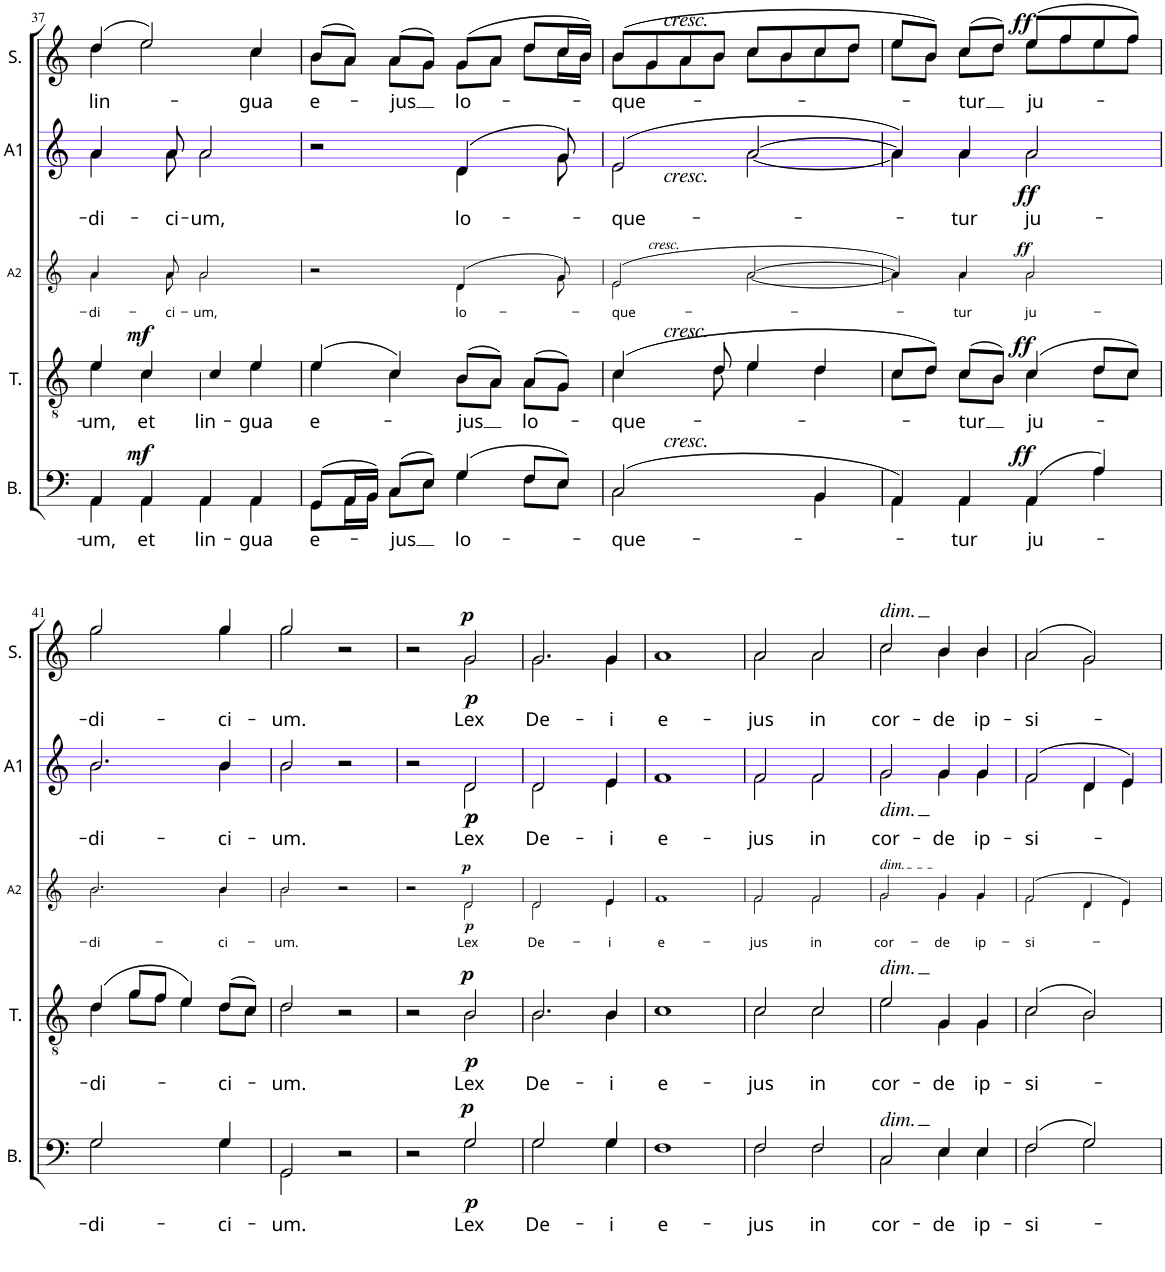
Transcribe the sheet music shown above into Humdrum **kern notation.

**kern	**text	**dynam	**kern	**text	**dynam	**kern	**text	**dynam	**kern	**text	**dynam	**kern	**text	**dynam
*part5	*part5	*part5	*part4	*part4	*part4	*part3	*part3	*part3	*part2	*part2	*part2	*part1	*part1	*part1
*staff5	*staff5	*staff5	*staff4	*staff4	*staff4	*staff3	*staff3	*staff3	*staff2	*staff2	*staff2	*staff1	*staff1	*staff1
*I"Basse	*	*	*I"Ténor	*	*	*I"Alto 2	*	*	*I"Alto 1	*	*	*I"Soprano	*	*
*I'B.	*	*	*I'T.	*	*	*I'A2	*	*	*I'A1	*	*	*I'S.	*	*
!!LO:PB:g=z
*clefF4	*	*	*clefGv2	*	*	*clefG2	*	*	*clefG2	*	*	*clefG2	*	*
*k[]	*	*	*k[]	*	*	*k[]	*	*	*k[]	*	*	*k[]	*	*
*M2/2	*	*	*M2/2	*	*	*M2/2	*	*	*M2/2	*	*	*M2/2	*	*
*met(c|)	*	*	*met(c|)	*	*	*met(c|)	*	*	*met(c|)	*	*	*met(c|)	*	*
=37	=37	=37	=37	=37	=37	=37	=37	=37	=37	=37	=37	=37	=37	=37
!	!LO:LY:b	!	!	!LO:LY:b	!	!	!LO:LY:b	!	!	!LO:LY:b	!	!	!LO:LY:b	!
*^	*	*	*^	*	*	*^	*	*	*^	*	*	*^	*	*
4AA/	4AA\	-um,	.	4e/	4e\	-um,	.	4.a/	4.a\	-di-	.	4.a/	4.a\	-di-	.	(4dd/	4dd\	lin-	.
!	!	!LO:LY:b	!LO:DY:a	!	!	!LO:LY:b	!LO:DY:a	!	!	!	!	!	!	!	!	!	!	!	!
4AA/	4AA\	et	mf	4c/	4c\	et	mf	.	.	.	.	.	.	.	.	2ee/)	2ee\	.	.
!	!	!	!	!	!	!	!	!	!	!LO:LY:b	!	!	!	!LO:LY:b	!	!	!	!	!
.	.	.	.	.	.	.	.	8a/	8a\	-ci-	.	8a/	8a\	-ci-	.	.	.	.	.
!	!	!LO:LY:b	!	!	!	!LO:LY:b	!	!	!	!LO:LY:b	!	!	!	!LO:LY:b	!	!	!	!	!
4AA/	4AA\	lin-	.	4c/	4d\	lin-	.	2a/	2a\	-um,	.	2a/	2a\	-um,	.	.	.	.	.
!	!	!LO:LY:b	!	!	!	!LO:LY:b	!	!	!	!	!	!	!	!	!	!	!	!LO:LY:b	!
4AA/	4AA\	-gua	.	4e/	4e\	-gua	.	.	.	.	.	.	.	.	.	4cc/	4cc\	-gua	.
=38	=38	=38	=38	=38	=38	=38	=38	=38	=38	=38	=38	=38	=38	=38	=38	=38	=38	=38	=38
!	!	!LO:LY:b	!	!	!	!LO:LY:b	!	!	!	!	!	!	!	!	!	!	!	!LO:LY:b	!
(8GG/L	8GG\L	e-	.	(4e/	4e\	e-	.	2r	2ryy	.	.	2r	2ryy	.	.	(8b/L	8b\L	e-	.
16AA/L	16AA\L	.	.	.	.	.	.	.	.	.	.	.	.	.	.	8a/J)	8a\J	.	.
16BB/JJ)	16BB\JJ	.	.	.	.	.	.	.	.	.	.	.	.	.	.	.	.	.	.
!	!	!LO:LY:b	!	!	!	!	!	!	!	!	!	!	!	!	!	!	!	!LO:LY:b	!
(8C/L	8C\L	-jus	.	4c/)	4c\	.	.	.	.	.	.	.	.	.	.	(8a/L	8a\L	-jus	.
8E/J)	8E\J	.	.	.	.	.	.	.	.	.	.	.	.	.	.	8g/J)	8g\J	.	.
!	!	!LO:LY:b	!	!	!	!LO:LY:b	!	!	!	!LO:LY:b	!	!	!	!LO:LY:b	!	!	!	!LO:LY:b	!
(4G/	4G\	lo-	.	(8B/L	8B\L	-jus	.	(4.d/	4.d\	lo-	.	(4.d/	4.d\	lo-	.	(8g/L	8g\L	lo-	.
.	.	.	.	8A/J)	8A\J	.	.	.	.	.	.	.	.	.	.	8a/J	8a\J	.	.
!	!	!	!	!	!	!LO:LY:b	!	!	!	!	!	!	!	!	!	!	!	!	!
8F/L	8F\L	.	.	(8A/L	8A\L	lo-	.	.	.	.	.	.	.	.	.	8dd/L	8dd\L	.	.
8E/J)	8E\J	.	.	8G/J)	8G\J	.	.	8g/)	8g\	.	.	8g/)	8g\	.	.	16cc/L	16cc\L	.	.
.	.	.	.	.	.	.	.	.	.	.	.	.	.	.	.	16b/JJ)	16b\JJ	.	.
=39	=39	=39	=39	=39	=39	=39	=39	=39	=39	=39	=39	=39	=39	=39	=39	=39	=39	=39	=39
!	!	!	!	!	!	!	!	!	!	!	!	!	!	!	!	!LO:TX:a:i:t=cresc.	!	!	!
!	!	!	!	!	!	!	!	!	!	!	!	!LO:TX:b:i:t=cresc.	!	!	!	!	!	!	!
!	!	!	!	!	!	!	!	!LO:TX:a:i:t=cresc.	!	!	!	!	!	!	!	!	!	!	!
!	!	!	!	!LO:TX:a:i:t=cresc.	!	!	!	!	!	!	!	!	!	!	!	!	!	!	!
!LO:TX:a:i:t=cresc.	!	!	!	!	!	!	!	!	!	!	!	!	!	!	!	!	!	!	!
!	!	!LO:LY:b	!	!	!	!LO:LY:b	!	!	!	!LO:LY:b	!	!	!	!LO:LY:b	!	!	!	!LO:LY:b	!
(2.C/	2.C\	-que-	.	(4.c/	4.c\	-que-	.	(2e/	2e\	-que-	.	(2e/	2e\	-que-	.	(8b/L	8b\L	-que-	.
.	.	.	.	.	.	.	.	.	.	.	.	.	.	.	.	8g/	8g\	.	.
.	.	.	.	.	.	.	.	.	.	.	.	.	.	.	.	8a/	8a\	.	.
.	.	.	.	8d/	8d\	.	.	.	.	.	.	.	.	.	.	8b/J	8b\J	.	.
.	.	.	.	4e/	4e\	.	.	[2a/	[2a\	.	.	[2a/	[2a\	.	.	8cc/L	8cc\L	.	.
.	.	.	.	.	.	.	.	.	.	.	.	.	.	.	.	8b/	8b\	.	.
4BB/	4BB\	.	.	4d/	4d\	.	.	.	.	.	.	.	.	.	.	8cc/	8cc\	.	.
.	.	.	.	.	.	.	.	.	.	.	.	.	.	.	.	8dd/J	8dd\J	.	.
=40	=40	=40	=40	=40	=40	=40	=40	=40	=40	=40	=40	=40	=40	=40	=40	=40	=40	=40	=40
4AA/)	4AA\	.	.	8c/L	8c\L	.	.	4a/])	4a\]	.	.	4a/])	4a\]	.	.	8ee/L	8ee\L	.	.
.	.	.	.	8d/J)	8d\J	.	.	.	.	.	.	.	.	.	.	8b/J)	8b\J	.	.
!	!	!LO:LY:b	!	!	!	!LO:LY:b	!	!	!	!LO:LY:b	!	!	!	!LO:LY:b	!	!	!	!LO:LY:b	!
4AA/	4AA\	-tur	.	(8c/L	8c\L	-tur	.	4a/	4a\	-tur	.	4a/	4a\	-tur	.	(8cc/L	8cc\L	-tur	.
.	.	.	.	8B/J)	8B\J	.	.	.	.	.	.	.	.	.	.	8dd/J)	8dd\J	.	.
!	!	!LO:LY:b	!LO:DY:a	!	!	!LO:LY:b	!LO:DY:a	!	!	!LO:LY:b	!LO:DY:a	!	!	!LO:LY:b	!LO:DY:b	!	!	!LO:LY:b	!LO:DY:a
(4AA/	4AA\	ju-	ff	(4c/	4c\	ju-	ff	2a/	2a\	ju-	ff	2a/	2a\	ju-	ff	(8ee/L	8ee\L	ju-	ff
.	.	.	.	.	.	.	.	.	.	.	.	.	.	.	.	8ff/	8ff\	.	.
4A/)	4A\	.	.	8d/L	8d\L	.	.	.	.	.	.	.	.	.	.	8ee/	8ee\	.	.
.	.	.	.	8c/J)	8c\J	.	.	.	.	.	.	.	.	.	.	8ff/J)	8ff\J	.	.
!!LO:LB:g=z	!!
=41	=41	=41	=41	=41	=41	=41	=41	=41	=41	=41	=41	=41	=41	=41	=41	=41	=41	=41	=41
!	!	!LO:LY:b	!	!	!	!LO:LY:b	!	!	!	!LO:LY:b	!	!	!	!LO:LY:b	!	!	!	!LO:LY:b	!
2.G/	2.G\	-di-	.	(4d/	4d\	-di-	.	2.b/	2.b\	-di-	.	2.b/	2.b\	-di-	.	2.gg/	2.gg\	-di-	.
.	.	.	.	8g/L	8g\L	.	.	.	.	.	.	.	.	.	.	.	.	.	.
.	.	.	.	8f/J	8f\J	.	.	.	.	.	.	.	.	.	.	.	.	.	.
.	.	.	.	4e/)	4e\	.	.	.	.	.	.	.	.	.	.	.	.	.	.
!	!	!LO:LY:b	!	!	!	!LO:LY:b	!	!	!	!LO:LY:b	!	!	!	!LO:LY:b	!	!	!	!LO:LY:b	!
4G/	4G\	-ci-	.	(8d/L	8d\L	-ci-	.	4b/	4b\	-ci-	.	4b/	4b\	-ci-	.	4gg/	4gg\	-ci-	.
.	.	.	.	8c/J)	8c\J	.	.	.	.	.	.	.	.	.	.	.	.	.	.
=42	=42	=42	=42	=42	=42	=42	=42	=42	=42	=42	=42	=42	=42	=42	=42	=42	=42	=42	=42
!	!	!LO:LY:b	!	!	!	!LO:LY:b	!	!	!	!LO:LY:b	!	!	!	!LO:LY:b	!	!	!	!LO:LY:b	!
2GG/	2GG\	-um.	.	2d/	2d\	-um.	.	2b/	2b\	-um.	.	2b/	2b\	-um.	.	2gg/	2gg\	-um.	.
2r	2ryy	.	.	2r	2ryy	.	.	2r	2ryy	.	.	2r	2ryy	.	.	2r	2ryy	.	.
=43	=43	=43	=43	=43	=43	=43	=43	=43	=43	=43	=43	=43	=43	=43	=43	=43	=43	=43	=43
2r	2ryy	.	.	2r	2ryy	.	.	2r	2ryy	.	.	2r	2ryy	.	.	2r	2ryy	.	.
!	!	!LO:LY:b	!LO:DY:a	!	!	!LO:LY:b	!	!	!	!LO:LY:b	!	!	!	!LO:LY:b	!	!	!	!LO:LY:b	!
!	!	!	!LO:DY:n=1:b	!	!	!	!LO:DY:a	!	!	!	!	!	!	!	!	!	!	!	!
!	!	!	!	!	!	!	!LO:DY:n=1:b	!	!	!	!LO:DY:a	!	!	!	!	!	!	!	!
!	!	!	!	!	!	!	!	!	!	!	!LO:DY:n=1:b	!	!	!	!LO:DY:b	!	!	!	!
!	!	!	!	!	!	!	!	!	!	!	!	!	!	!	!LO:DY:n=1:b	!	!	!	!LO:DY:a
!	!	!	!	!	!	!	!	!	!	!	!	!	!	!	!	!	!	!	!LO:DY:n=1:b
2G/	2G\	Lex	p p	2B/	2B\	Lex	p p	2d/	2d\	Lex	p p	2d/	2d\	Lex	p p	2g/	2g\	Lex	p p
=44	=44	=44	=44	=44	=44	=44	=44	=44	=44	=44	=44	=44	=44	=44	=44	=44	=44	=44	=44
!	!	!LO:LY:b	!	!	!	!LO:LY:b	!	!	!	!LO:LY:b	!	!	!	!LO:LY:b	!	!	!	!LO:LY:b	!
2.G/	2.G\	De-	.	2.B/	2.B\	De-	.	2.d/	2.d\	De-	.	2.d/	2.d\	De-	.	2.g/	2.g\	De-	.
!	!	!LO:LY:b	!	!	!	!LO:LY:b	!	!	!	!LO:LY:b	!	!	!	!LO:LY:b	!	!	!	!LO:LY:b	!
4G/	4G\	-i	.	4B/	4B\	-i	.	4e/	4e\	-i	.	4e/	4e\	-i	.	4g/	4g\	-i	.
=45	=45	=45	=45	=45	=45	=45	=45	=45	=45	=45	=45	=45	=45	=45	=45	=45	=45	=45	=45
!	!	!LO:LY:b	!	!	!	!LO:LY:b	!	!	!	!LO:LY:b	!	!	!	!LO:LY:b	!	!	!	!LO:LY:b	!
1F	1F	e-	.	1c	1c	e-	.	1f	1f	e-	.	1f	1f	e-	.	1a	1a	e-	.
=46	=46	=46	=46	=46	=46	=46	=46	=46	=46	=46	=46	=46	=46	=46	=46	=46	=46	=46	=46
!	!	!LO:LY:b	!	!	!	!LO:LY:b	!	!	!	!LO:LY:b	!	!	!	!LO:LY:b	!	!	!	!LO:LY:b	!
2F/	2F\	-jus	.	2c/	2c\	-jus	.	2f/	2f\	-jus	.	2f/	2f\	-jus	.	2a/	2a\	-jus	.
!	!	!LO:LY:b	!	!	!	!LO:LY:b	!	!	!	!LO:LY:b	!	!	!	!LO:LY:b	!	!	!	!LO:LY:b	!
2F/	2F\	in	.	2c/	2c\	in	.	2f/	2f\	in	.	2f/	2f\	in	.	2a/	2a\	in	.
=47	=47	=47	=47	=47	=47	=47	=47	=47	=47	=47	=47	=47	=47	=47	=47	=47	=47	=47	=47
!	!	!	!	!	!	!	!	!	!	!	!	!	!	!	!	!LO:TX:a:i:t=dim.	!	!	!
!	!	!	!	!	!	!	!	!	!	!	!	!LO:TX:b:i:t=dim.	!	!	!	!	!	!	!
!	!	!	!	!	!	!	!	!LO:TX:a:i:t=dim.	!	!	!	!	!	!	!	!	!	!	!
!	!	!	!	!LO:TX:a:i:t=dim.	!	!	!	!	!	!	!	!	!	!	!	!	!	!	!
!LO:TX:a:i:t=dim.	!	!	!	!	!	!	!	!	!	!	!	!	!	!	!	!	!	!	!
!	!	!LO:LY:b	!	!	!	!LO:LY:b	!	!	!	!LO:LY:b	!	!	!	!LO:LY:b	!	!	!	!LO:LY:b	!
2C/	2C\	cor-	.	2e/	2e\	cor-	.	2g/	2g\	cor-	.	2g/	2g\	cor-	.	2cc/	2cc\	cor-	.
!	!	!LO:LY:b	!	!	!	!LO:LY:b	!	!	!	!LO:LY:b	!	!	!	!LO:LY:b	!	!	!	!LO:LY:b	!
4E/	4E\	-de	.	4G/	4G\	-de	.	4g/	4g\	-de	.	4g/	4g\	-de	.	4b/	4b\	-de	.
!	!	!LO:LY:b	!	!	!	!LO:LY:b	!	!	!	!LO:LY:b	!	!	!	!LO:LY:b	!	!	!	!LO:LY:b	!
4E/	4E\	ip-	.	4G/	4G\	ip-	.	4g/	4g\	ip-	.	4g/	4g\	ip-	.	4b/	4b\	ip-	.
=48	=48	=48	=48	=48	=48	=48	=48	=48	=48	=48	=48	=48	=48	=48	=48	=48	=48	=48	=48
!	!	!LO:LY:b	!	!	!	!LO:LY:b	!	!	!	!LO:LY:b	!	!	!	!LO:LY:b	!	!	!	!LO:LY:b	!
(2F/	2F\	-si-	.	(2c/	2c\	-si-	.	(2f/	2f\	-si-	.	(2f/	2f\	-si-	.	(2a/	2a\	-si-	.
2G/)	2G\	.	.	2B/)	2B\	.	.	4d/	4d\	.	.	4d/	4d\	.	.	2g/)	2g\	.	.
.	.	.	.	.	.	.	.	4e/)	4e\	.	.	4e/)	4e\	.	.	.	.	.	.
*v	*v	*	*	*	*	*	*	*v	*v	*	*	*v	*v	*	*	*v	*v	*	*
*	*	*	*v	*v	*	*	*	*	*	*	*	*	*	*	*
=	=	=	=	=	=	=	=	=	=	=	=	=	=	=
*-	*-	*-	*-	*-	*-	*-	*-	*-	*-	*-	*-	*-	*-	*-
